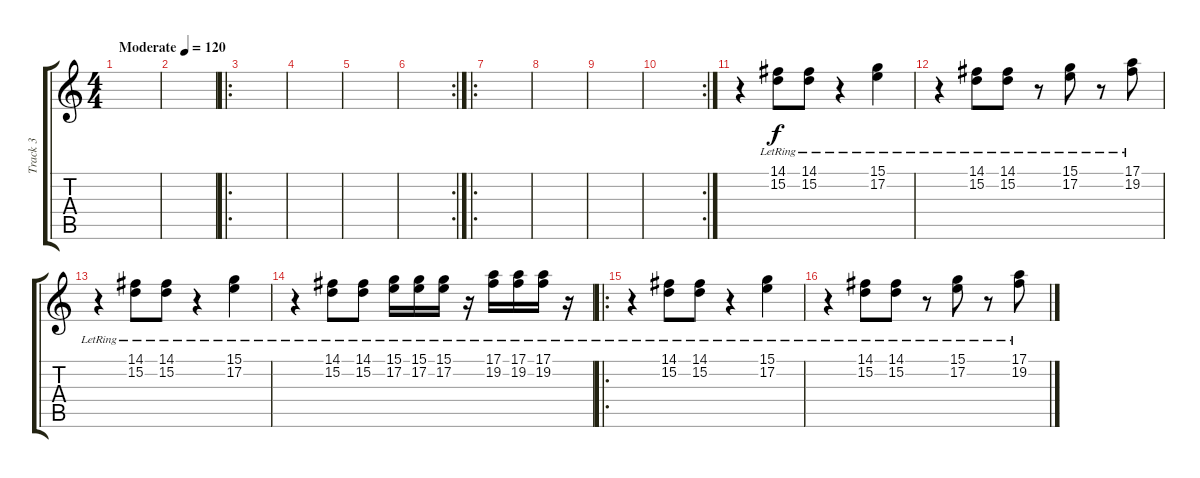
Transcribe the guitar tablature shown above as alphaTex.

\track ("Track 3" "Track 3") {instrument lead1square}
\staff {score tabs}
\tuning (E4 B3 G3 D3 A2 E2) {hide}
\ts (4 4)
\tempo (120 "Moderate")
\clef g2
\ks c
|
|
\ro
|
|
|
\rc 2
|
\ro
|
|
|
\rc 2
|
r.4 (14.1 15.2{lr}).8 (14.1 15.2{lr}).8 r.4 (15.1 17.2{lr}).4 |
r.4 (14.1 15.2{lr}).8 (14.1 15.2{lr}).8 r.8 (15.1 17.2{lr}).8 r.8 (17.1 19.2{lr}).8 |
r.4 (14.1 15.2{lr}).8 (14.1 15.2{lr}).8 r.4 (15.1 17.2{lr}).4 |
r.4 (14.1 15.2{lr}).8 (14.1 15.2{lr}).8 (15.1 17.2{lr}).16 (15.1 17.2{lr}).16 (15.1 17.2{lr}).16 r.16 (17.1 19.2{lr}).16 (17.1 19.2{lr}).16 (17.1 19.2{lr}).16 r.16 |
\ro
r.4 (14.1 15.2{lr}).8 (14.1 15.2{lr}).8 r.4 (15.1 17.2{lr}).4 |
r.4 (14.1 15.2{lr}).8 (14.1 15.2{lr}).8 r.8 (15.1 17.2{lr}).8 r.8 (17.1 19.2{lr}).8
